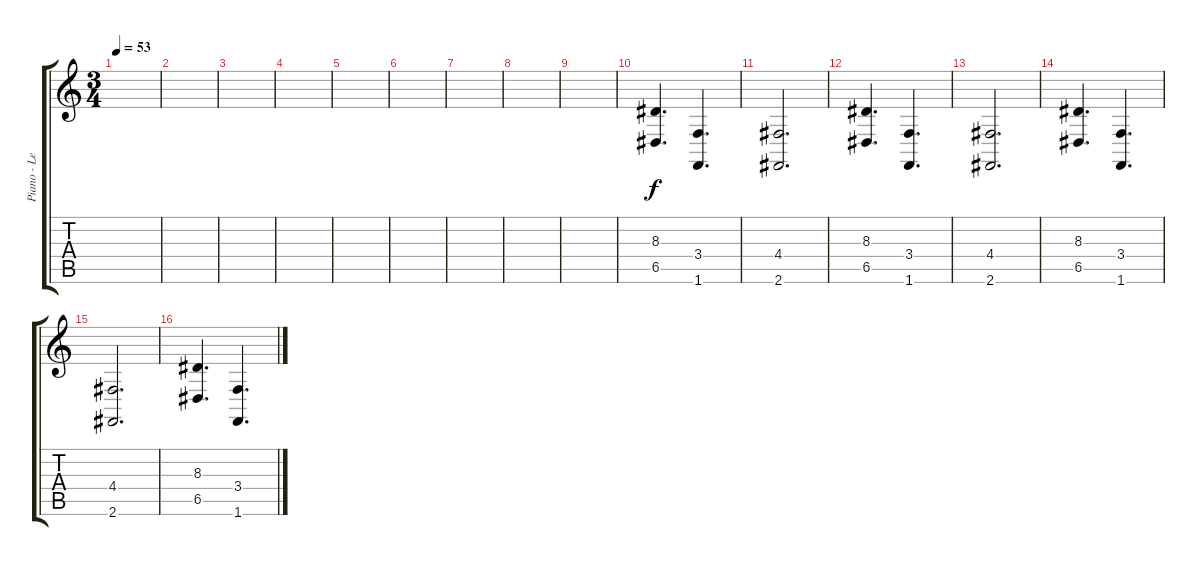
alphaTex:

\track ("Piano - Left" "Piano - Le") {instrument acousticgrandpiano}
\staff {score tabs}
\tuning (E4 B3 G3 D3 A2 E2) {hide}
\ts (3 4)
\tempo 53
\clef g2
\ks c
|
|
|
|
|
|
|
|
|
(8.3 6.5).4{d} (3.4 1.6).4{d} |
(4.4 2.6).2{d} |
(8.3 6.5).4{d} (3.4 1.6).4{d} |
(4.4 2.6).2{d} |
(8.3 6.5).4{d} (3.4 1.6).4{d} |
(4.4 2.6).2{d} |
(8.3 6.5).4{d} (3.4 1.6).4{d}
